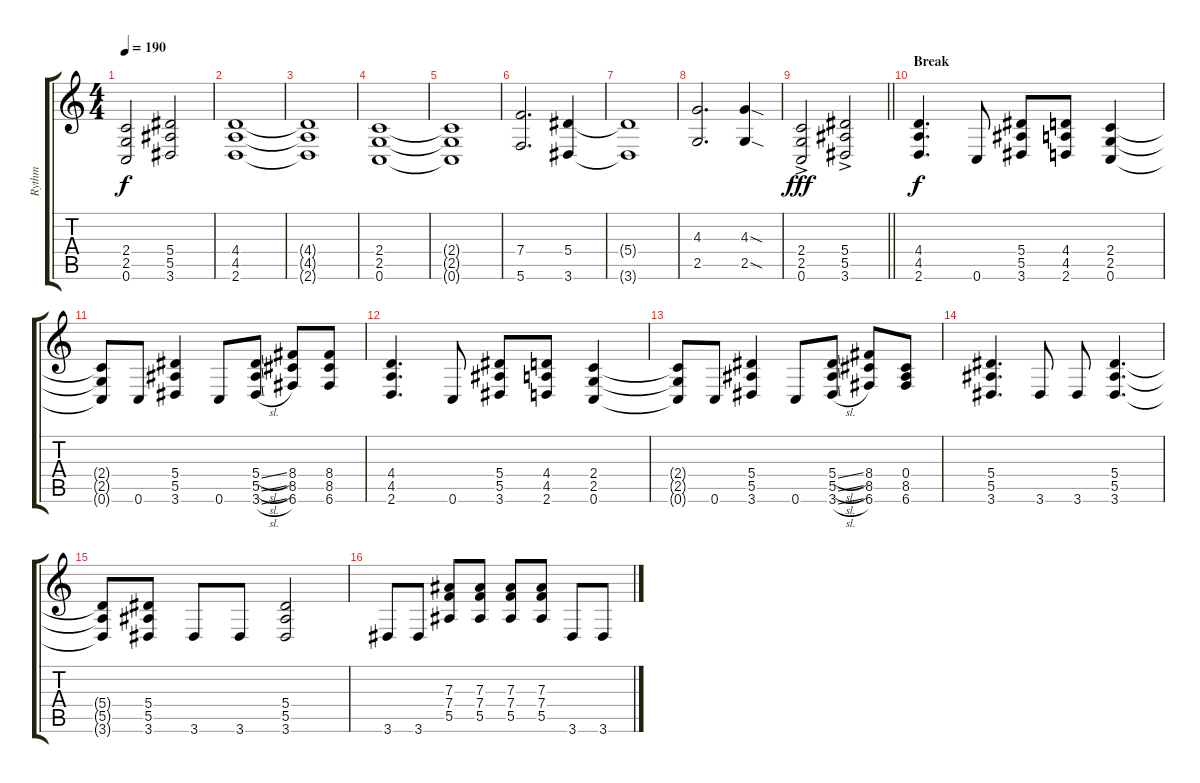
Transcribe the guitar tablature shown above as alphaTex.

\track ("Rythm" "Rythm") {instrument distortionguitar}
\staff {score tabs}
\tuning (C4 G3 Eb3 Bb2 F2 C2) {hide}
\ts (4 4)
\tempo 190
\clef g2
\ks c
(2.4 2.5 0.6).2{dy f} (5.4 5.5 3.6).2 |
(4.4 4.5 2.6).1 |
(4.4{t} 4.5{t} 2.6{t}).1 |
(2.4 2.5 0.6).1 |
(2.4{t} 2.5{t} 0.6{t}).1 |
(7.4 5.6).2{d} (5.4 3.6).4 |
(5.4{t} 3.6{t}).1 |
(4.3 2.5).2{d} (4.3{sod} 2.5{sod}).4 |
\barLineRight lightlight
(2.4{ac} 2.5{ac} 0.6{ac}).2{dy fff} (5.4{ac} 5.5{ac} 3.6{ac}).2 |
\section ("" "Break")
(4.4 4.5 2.6).4{d dy f} 0.6.8 (5.4 5.5 3.6).8 (4.4 4.5 2.6).8 (2.4 2.5 0.6).4 |
(2.4{t} 2.5{t} 0.6{t}).8 0.6.8 (5.4 5.5 3.6).4 0.6.8 (5.4{sl} 5.5{sl} 3.6{sl}).8 (8.4 8.5 6.6).8 (8.4 8.5 6.6).8 |
(4.4 4.5 2.6).4{d} 0.6.8 (5.4 5.5 3.6).8 (4.4 4.5 2.6).8 (2.4 2.5 0.6).4 |
(2.4{t} 2.5{t} 0.6{t}).8 0.6.8 (5.4 5.5 3.6).4 0.6.8 (5.4{sl} 5.5{sl} 3.6{sl}).8 (8.4 8.5 6.6).8 (0.4 8.5 6.6).8 |
(5.4 5.5 3.6).4{d} 3.6.8 3.6.8 (5.4 5.5 3.6).4{d} |
(5.4{t} 5.5{t} 3.6{t}).8 (5.4 5.5 3.6).8 3.6.8 3.6.8 (5.4 5.5 3.6).2 |
3.6.8 3.6.8 (7.3 7.4 5.5).8 (7.3 7.4 5.5).8 (7.3 7.4 5.5).8 (7.3 7.4 5.5).8 3.6.8 3.6.8
